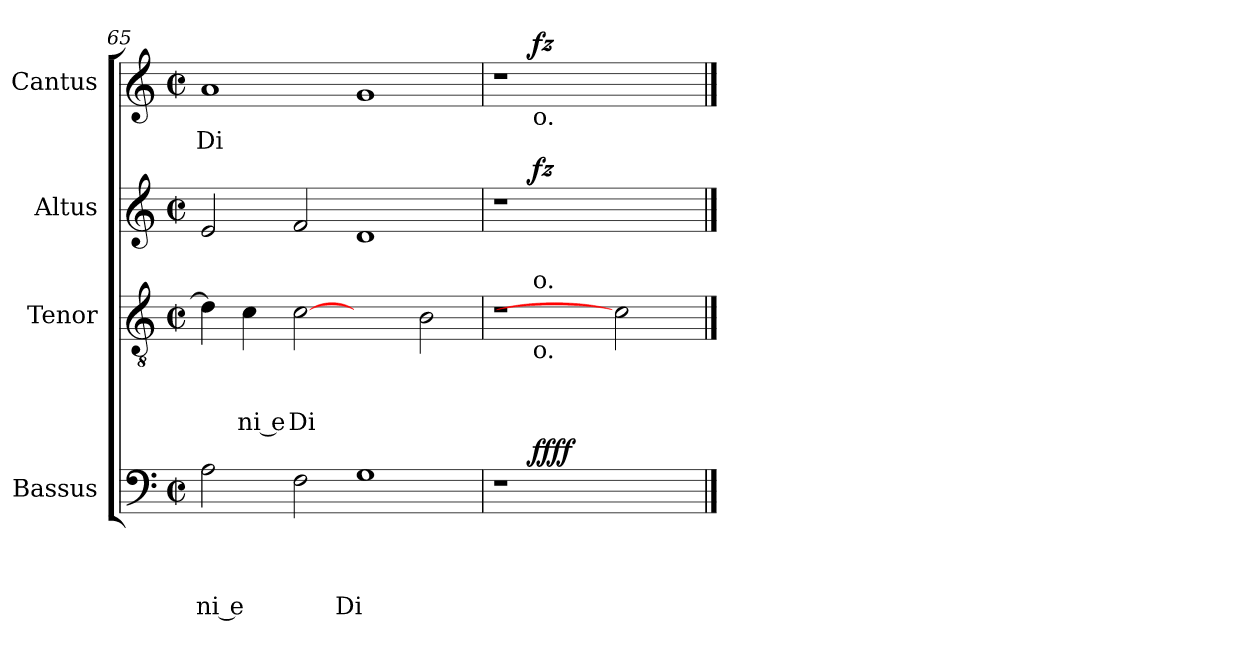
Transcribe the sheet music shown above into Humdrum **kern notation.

**kern	**text	**text	**text	**text	**dynam	**kern	**text	**text	**text	**kern	**text	**dynam	**kern	**text	**dynam
*part4	*part4	*part4	*part4	*part4	*part4	*part3	*part3	*part3	*part3	*part2	*part2	*part2	*part1	*part1	*part1
*staff4	*staff4	*staff4	*staff4	*staff4	*staff4	*staff3	*staff3	*staff3	*staff3	*staff2	*staff2	*staff2	*staff1	*staff1	*staff1
*I"Bassus	*	*	*	*	*	*I"Tenor	*	*	*	*I"Altus	*	*	*I"Cantus	*	*
*clefF4	*	*	*	*	*	*clefGv2	*	*	*	*clefG2	*	*	*clefG2	*	*
*k[]	*	*	*	*	*	*k[]	*	*	*	*k[]	*	*	*k[]	*	*
*C:	*	*	*	*	*	*C:	*	*	*	*C:	*	*	*C:	*	*
*M2/2	*	*	*	*	*	*M2/2	*	*	*	*M2/2	*	*	*M2/2	*	*
*met(c|)	*	*	*	*	*	*met(c|)	*	*	*	*met(c|)	*	*	*met(c|)	*	*
=65	=65	=65	=65	=65	=65	=65	=65	=65	=65	=65	=65	=65	=65	=65	=65
!	!	!	!	!LO:LY:b	!	!	!	!	!	!	!	!	!	!LO:LY:b	!
2A\	.	.	.	ni e	.	4d\]	.	.	.	2e/	.	.	1a	Di	.
!	!	!	!	!	!	!	!	!	!LO:LY:b:rj	!	!	!	!	!	!
.	.	.	.	.	.	4c\	.	.	ni e	.	.	.	.	.	.
!	!	!	!	!	!	!	!	!	!LO:LY:b	!	!	!	!	!	!
2F\	.	.	.	.	.	[2c	.	.	Di	2f/	.	.	.	.	.
!	!	!	!	!LO:LY:b	!	!	!	!	!	!	!	!	!	!	!
1G	.	.	.	Di	.	2ryy	.	.	.	1d	.	.	1g	.	.
.	.	.	.	.	.	2B\	.	.	.	.	.	.	.	.	.
=66	=66	=66	=66	=66	=66	=66	=66	=66	=66	=66	=66	=66	=66	=66	=66
*^	*	*	*	*	*	*^	*	*	*	*^	*	*	*^	*	*
1r	8..ryy	.	.	.	.	.	1r	8..ryy	.	.	.	1r	8..ryy	.	.	1r	8..ryy	.	.
!	!	!	!	!	!	!	!	!	!	!	!	!	!	!	!	!	!LO:TX:b:t=o.	!	!
!	!	!	!	!	!	!	!	!LO:TX:b:t=o.	!	!	!	!	!	!	!	!	!	!	!
!	!	!	!	!	!	!	!	!LO:TX:a:t=o.	!	!	!	!	!	!	!	!	!	!	!
!	!	!	!	!	!	!LO:DY:b	!	!	!	!	!	!	!	!	!LO:DY:b	!	!	!	!LO:DY:b
.	1ryy	.	.	.	.	ffff	.	1ryy	.	.	.	.	1ryy	.	fz	.	1ryy	.	fz
2ryy	.	.	.	.	.	.	2c]	.	.	.	.	2ryy	.	.	.	2ryy	.	.	.
.	4ryy	.	.	.	.	.	.	4ryy	.	.	.	.	4ryy	.	.	.	4ryy	.	.
.	32ryy	.	.	.	.	.	.	32ryy	.	.	.	.	32ryy	.	.	.	32ryy	.	.
*v	*v	*	*	*	*	*	*	*	*	*	*	*v	*v	*	*	*v	*v	*	*
*	*	*	*	*	*	*v	*v	*	*	*	*	*	*	*	*	*
==	==	==	==	==	==	==	==	==	==	==	==	==	==	==	==
*-	*-	*-	*-	*-	*-	*-	*-	*-	*-	*-	*-	*-	*-	*-	*-
